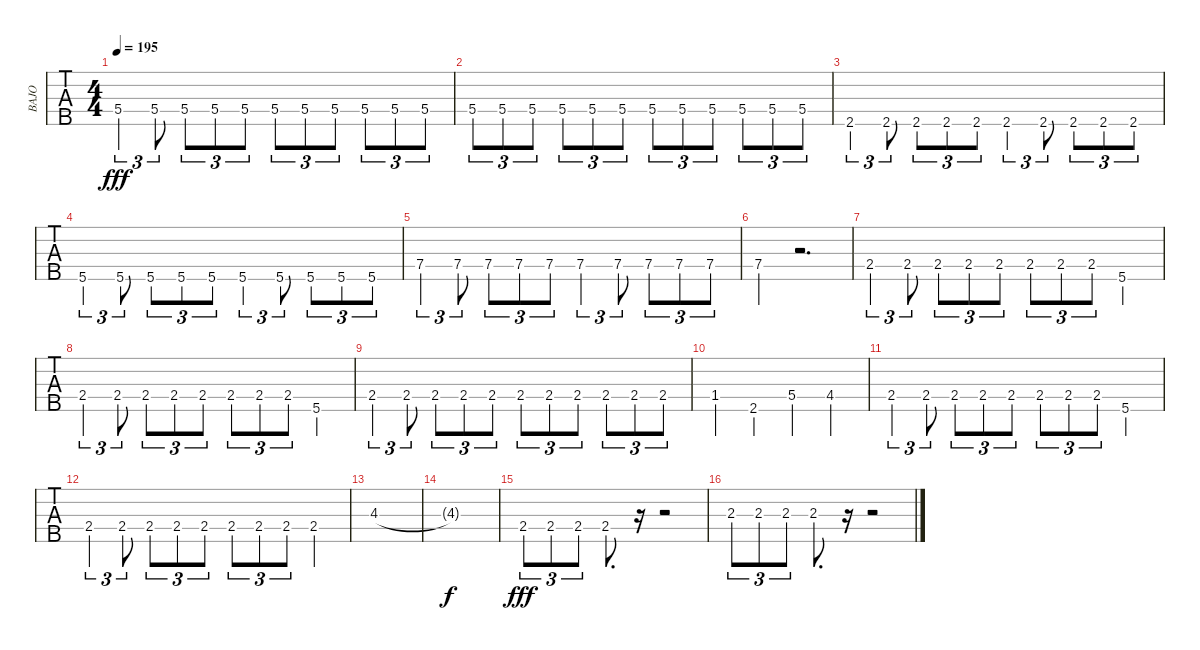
\track ("BAJO" "BAJO") {instrument electricbassfinger}
\staff {tabs}
\tuning (G2 D2 A1 E1 B0) {hide}
\ts (4 4)
\tempo 195
\clef f4
\ks c
5.4.4{tu (3 2) dy fff} 5.4.8{tu (3 2)} 5.4.8{tu (3 2)} 5.4.8{tu (3 2)} 5.4.8{tu (3 2)} 5.4.8{tu (3 2)} 5.4.8{tu (3 2)} 5.4.8{tu (3 2)} 5.4.8{tu (3 2)} 5.4.8{tu (3 2)} 5.4.8{tu (3 2)} |
5.4.8{tu (3 2)} 5.4.8{tu (3 2)} 5.4.8{tu (3 2)} 5.4.8{tu (3 2)} 5.4.8{tu (3 2)} 5.4.8{tu (3 2)} 5.4.8{tu (3 2)} 5.4.8{tu (3 2)} 5.4.8{tu (3 2)} 5.4.8{tu (3 2)} 5.4.8{tu (3 2)} 5.4.8{tu (3 2)} |
2.5.4{tu (3 2)} 2.5.8{tu (3 2)} 2.5.8{tu (3 2)} 2.5.8{tu (3 2)} 2.5.8{tu (3 2)} 2.5.4{tu (3 2)} 2.5.8{tu (3 2)} 2.5.8{tu (3 2)} 2.5.8{tu (3 2)} 2.5.8{tu (3 2)} |
5.5.4{tu (3 2)} 5.5.8{tu (3 2)} 5.5.8{tu (3 2)} 5.5.8{tu (3 2)} 5.5.8{tu (3 2)} 5.5.4{tu (3 2)} 5.5.8{tu (3 2)} 5.5.8{tu (3 2)} 5.5.8{tu (3 2)} 5.5.8{tu (3 2)} |
7.4.4{tu (3 2)} 7.4.8{tu (3 2)} 7.4.8{tu (3 2)} 7.4.8{tu (3 2)} 7.4.8{tu (3 2)} 7.4.4{tu (3 2)} 7.4.8{tu (3 2)} 7.4.8{tu (3 2)} 7.4.8{tu (3 2)} 7.4.8{tu (3 2)} |
7.4.4 r.2{d} |
2.4.4{tu (3 2)} 2.4.8{tu (3 2)} 2.4.8{tu (3 2)} 2.4.8{tu (3 2)} 2.4.8{tu (3 2)} 2.4.8{tu (3 2)} 2.4.8{tu (3 2)} 2.4.8{tu (3 2)} 5.5.4 |
2.4.4{tu (3 2)} 2.4.8{tu (3 2)} 2.4.8{tu (3 2)} 2.4.8{tu (3 2)} 2.4.8{tu (3 2)} 2.4.8{tu (3 2)} 2.4.8{tu (3 2)} 2.4.8{tu (3 2)} 5.5.4 |
2.4.4{tu (3 2)} 2.4.8{tu (3 2)} 2.4.8{tu (3 2)} 2.4.8{tu (3 2)} 2.4.8{tu (3 2)} 2.4.8{tu (3 2)} 2.4.8{tu (3 2)} 2.4.8{tu (3 2)} 2.4.8{tu (3 2)} 2.4.8{tu (3 2)} 2.4.8{tu (3 2)} |
1.4.4 2.5.4 5.4.4 4.4.4 |
2.4.4{tu (3 2)} 2.4.8{tu (3 2)} 2.4.8{tu (3 2)} 2.4.8{tu (3 2)} 2.4.8{tu (3 2)} 2.4.8{tu (3 2)} 2.4.8{tu (3 2)} 2.4.8{tu (3 2)} 5.5.4 |
2.4.4{tu (3 2)} 2.4.8{tu (3 2)} 2.4.8{tu (3 2)} 2.4.8{tu (3 2)} 2.4.8{tu (3 2)} 2.4.8{tu (3 2)} 2.4.8{tu (3 2)} 2.4.8{tu (3 2)} 2.4.4 |
4.3.1 |
4.3{t}.1{dy f} |
2.4.8{tu (3 2) dy fff} 2.4.8{tu (3 2)} 2.4.8{tu (3 2)} 2.4.8{d} r.16 r.2 |
2.3.8{tu (3 2)} 2.3.8{tu (3 2)} 2.3.8{tu (3 2)} 2.3.8{d} r.16 r.2
